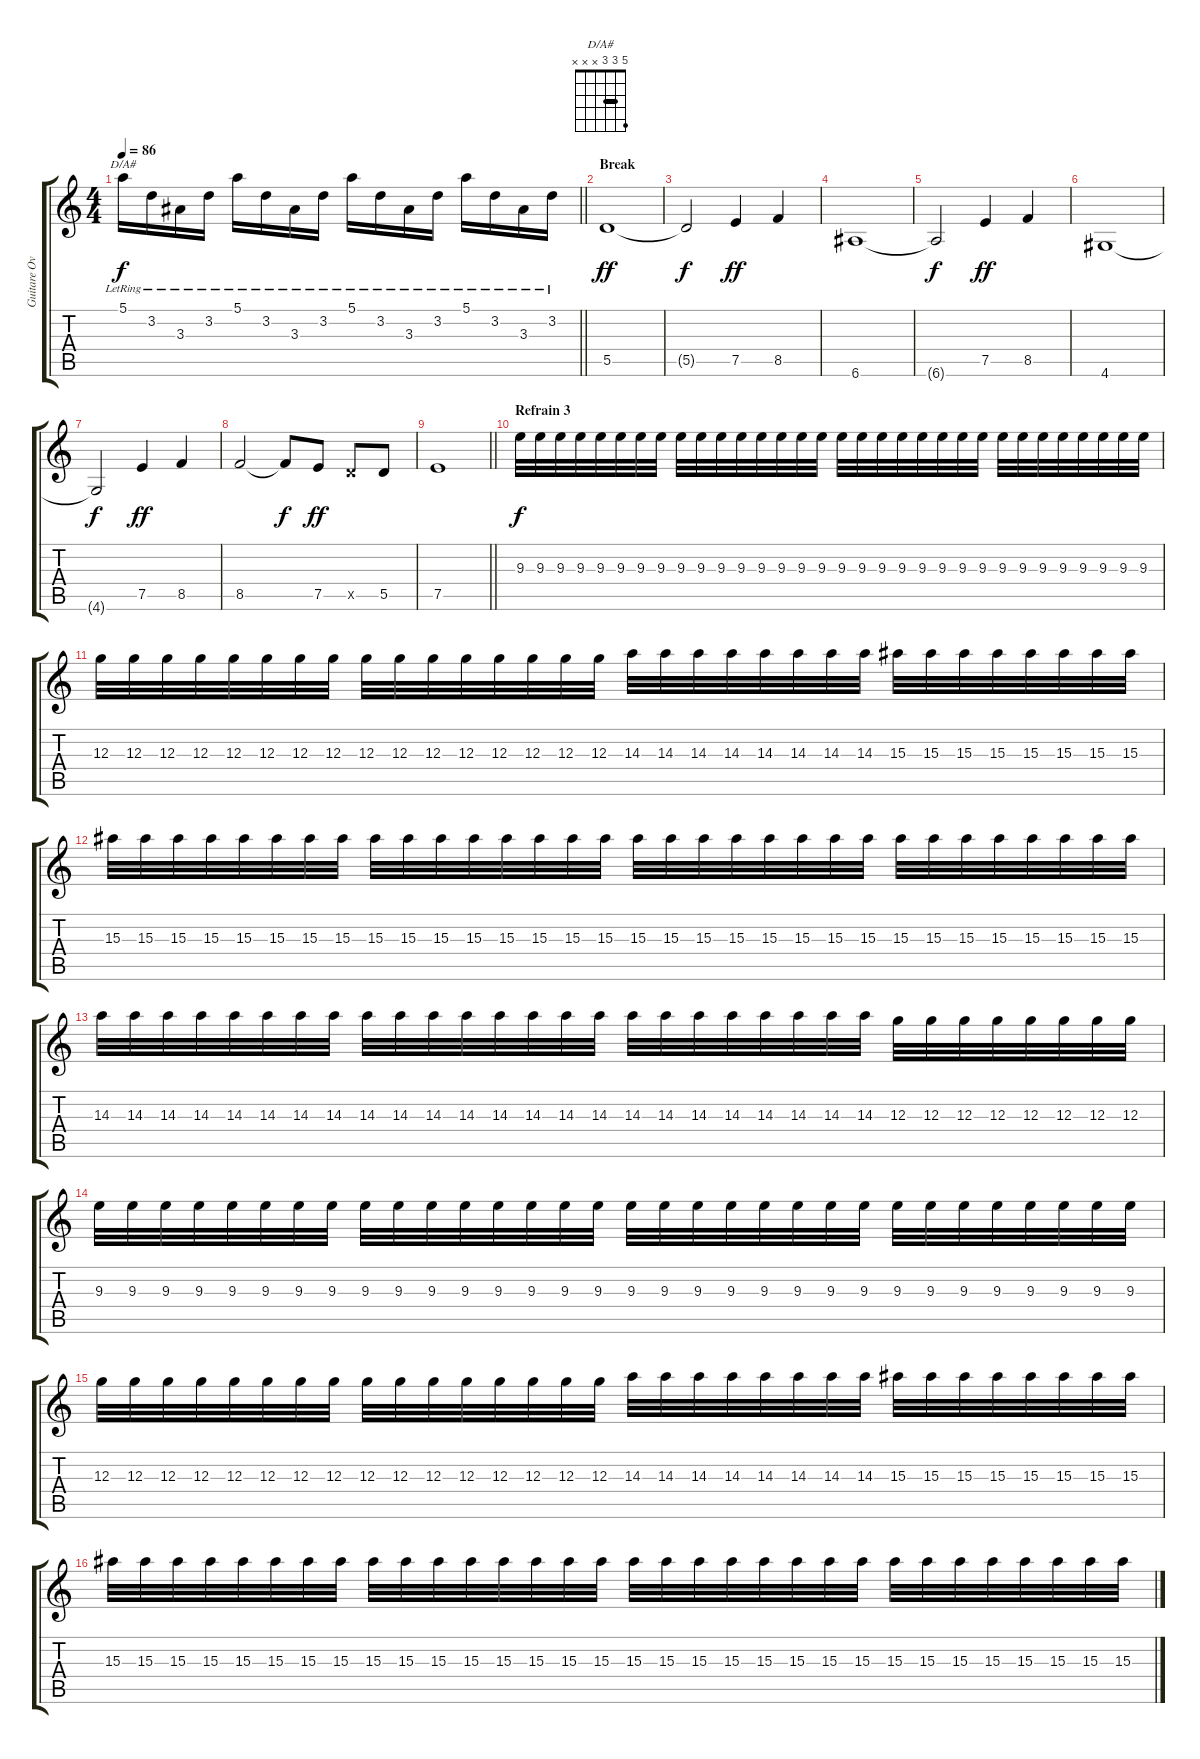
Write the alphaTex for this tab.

\track ("Guitare Over. [Matthew Bellamy]" "Guitare Ov") {instrument overdrivenguitar}
\staff {score tabs}
\tuning (E4 B3 G3 D3 A2 E2) {hide}
\chord ("D/A#" 5 3 3 x x x) {barre 3}
\ts (4 4)
\tempo 86
\clef g2
\barLineRight lightlight
\ks c
5.1{lr}.16{ch "D/A#" dy f} 3.2{lr}.16 3.3{lr}.16 3.2{lr}.16 5.1{lr}.16 3.2{lr}.16 3.3{lr}.16 3.2{lr}.16 5.1{lr}.16 3.2{lr}.16 3.3{lr}.16 3.2{lr}.16 5.1{lr}.16 3.2{lr}.16 3.3{lr}.16 3.2{lr}.16 |
\section ("" "Break")
5.5.1{dy ff} |
5.5{t}.2{dy f} 7.5.4{dy ff} 8.5.4 |
6.6.1 |
6.6{t}.2{dy f} 7.5.4{dy ff} 8.5.4 |
4.6.1 |
4.6{t}.2{dy f} 7.5.4{dy ff} 8.5.4 |
8.5.2 8.5{t}.8{dy f} 7.5.8{dy ff} 5.5{x}.8 5.5.8 |
\barLineRight lightlight
7.5.1 |
\section ("" "Refrain 3")
9.3.32{dy f} 9.3.32 9.3.32 9.3.32 9.3.32 9.3.32 9.3.32 9.3.32 9.3.32 9.3.32 9.3.32 9.3.32 9.3.32 9.3.32 9.3.32 9.3.32 9.3.32 9.3.32 9.3.32 9.3.32 9.3.32 9.3.32 9.3.32 9.3.32 9.3.32 9.3.32 9.3.32 9.3.32 9.3.32 9.3.32 9.3.32 9.3.32 |
12.3.32 12.3.32 12.3.32 12.3.32 12.3.32 12.3.32 12.3.32 12.3.32 12.3.32 12.3.32 12.3.32 12.3.32 12.3.32 12.3.32 12.3.32 12.3.32 14.3.32 14.3.32 14.3.32 14.3.32 14.3.32 14.3.32 14.3.32 14.3.32 15.3.32 15.3.32 15.3.32 15.3.32 15.3.32 15.3.32 15.3.32 15.3.32 |
15.3.32 15.3.32 15.3.32 15.3.32 15.3.32 15.3.32 15.3.32 15.3.32 15.3.32 15.3.32 15.3.32 15.3.32 15.3.32 15.3.32 15.3.32 15.3.32 15.3.32 15.3.32 15.3.32 15.3.32 15.3.32 15.3.32 15.3.32 15.3.32 15.3.32 15.3.32 15.3.32 15.3.32 15.3.32 15.3.32 15.3.32 15.3.32 |
14.3.32 14.3.32 14.3.32 14.3.32 14.3.32 14.3.32 14.3.32 14.3.32 14.3.32 14.3.32 14.3.32 14.3.32 14.3.32 14.3.32 14.3.32 14.3.32 14.3.32 14.3.32 14.3.32 14.3.32 14.3.32 14.3.32 14.3.32 14.3.32 12.3.32 12.3.32 12.3.32 12.3.32 12.3.32 12.3.32 12.3.32 12.3.32 |
9.3.32 9.3.32 9.3.32 9.3.32 9.3.32 9.3.32 9.3.32 9.3.32 9.3.32 9.3.32 9.3.32 9.3.32 9.3.32 9.3.32 9.3.32 9.3.32 9.3.32 9.3.32 9.3.32 9.3.32 9.3.32 9.3.32 9.3.32 9.3.32 9.3.32 9.3.32 9.3.32 9.3.32 9.3.32 9.3.32 9.3.32 9.3.32 |
12.3.32 12.3.32 12.3.32 12.3.32 12.3.32 12.3.32 12.3.32 12.3.32 12.3.32 12.3.32 12.3.32 12.3.32 12.3.32 12.3.32 12.3.32 12.3.32 14.3.32 14.3.32 14.3.32 14.3.32 14.3.32 14.3.32 14.3.32 14.3.32 15.3.32 15.3.32 15.3.32 15.3.32 15.3.32 15.3.32 15.3.32 15.3.32 |
15.3.32 15.3.32 15.3.32 15.3.32 15.3.32 15.3.32 15.3.32 15.3.32 15.3.32 15.3.32 15.3.32 15.3.32 15.3.32 15.3.32 15.3.32 15.3.32 15.3.32 15.3.32 15.3.32 15.3.32 15.3.32 15.3.32 15.3.32 15.3.32 15.3.32 15.3.32 15.3.32 15.3.32 15.3.32 15.3.32 15.3.32 15.3.32
